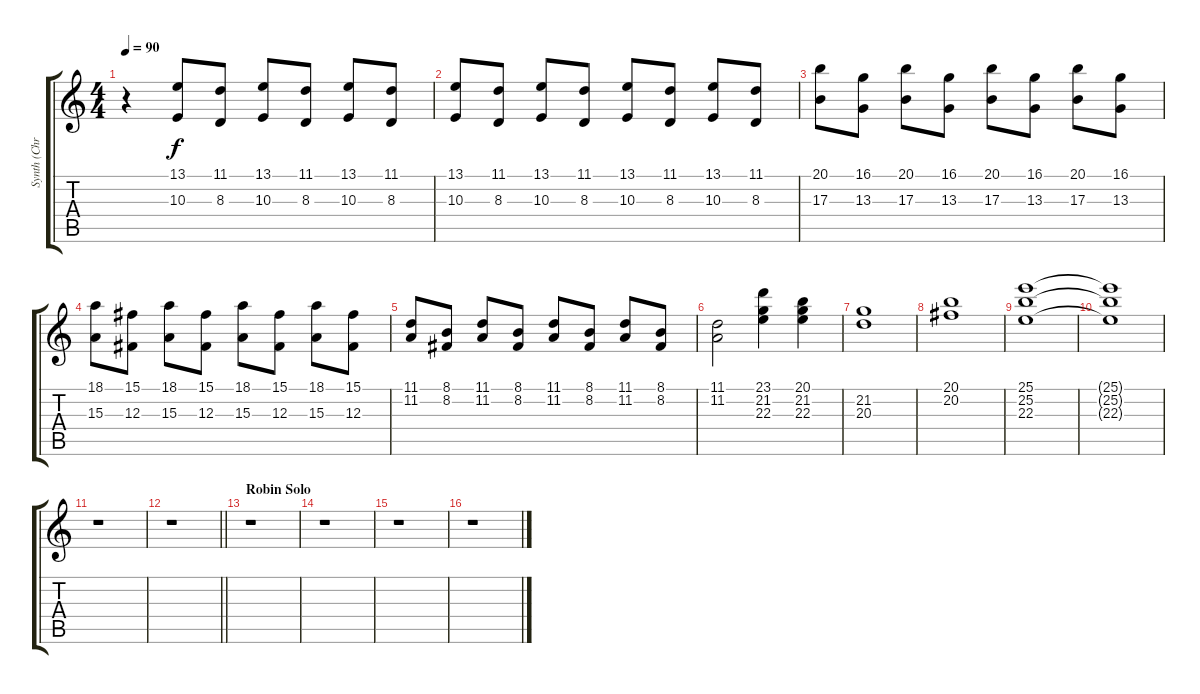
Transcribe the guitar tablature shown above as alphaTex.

\track ("Synth (Chris \"MotherGoose\" Pitman)" "Synth (Chr") {instrument choiraahs}
\staff {score tabs}
\tuning (Eb4 Bb3 Gb3 Db3 Ab2 Eb2) {hide}
\ts (4 4)
\tempo 90
\clef g2
\ks c
r.4{dy f volume 12 instrument stringensemble1} (13.1 10.3).8 (11.1 8.3).8 (13.1 10.3).8 (11.1 8.3).8 (13.1 10.3).8 (11.1 8.3).8 |
(13.1 10.3).8 (11.1 8.3).8 (13.1 10.3).8 (11.1 8.3).8 (13.1 10.3).8 (11.1 8.3).8 (13.1 10.3).8 (11.1 8.3).8 |
(20.1 17.3).8 (16.1 13.3).8 (20.1 17.3).8 (16.1 13.3).8 (20.1 17.3).8 (16.1 13.3).8 (20.1 17.3).8 (16.1 13.3).8 |
(18.1 15.3).8 (15.1 12.3).8 (18.1 15.3).8 (15.1 12.3).8 (18.1 15.3).8 (15.1 12.3).8 (18.1 15.3).8 (15.1 12.3).8 |
(11.1 11.2).8{instrument stringensemble1} (8.1 8.2).8 (11.1 11.2).8 (8.1 8.2).8 (11.1 11.2).8 (8.1 8.2).8 (11.1 11.2).8 (8.1 8.2).8 |
(11.1 11.2).2 (23.1 21.2 22.3).4 (20.1 21.2 22.3).4 |
(21.2 20.3).1 |
(20.1 20.2).1 |
(25.1 25.2 22.3).1 |
(25.1{t} 25.2{t} 22.3{t}).1 |
r.1 |
\barLineRight lightlight
r.1 |
\section ("" "Robin Solo")
r.1 |
r.1 |
r.1 |
r.1
